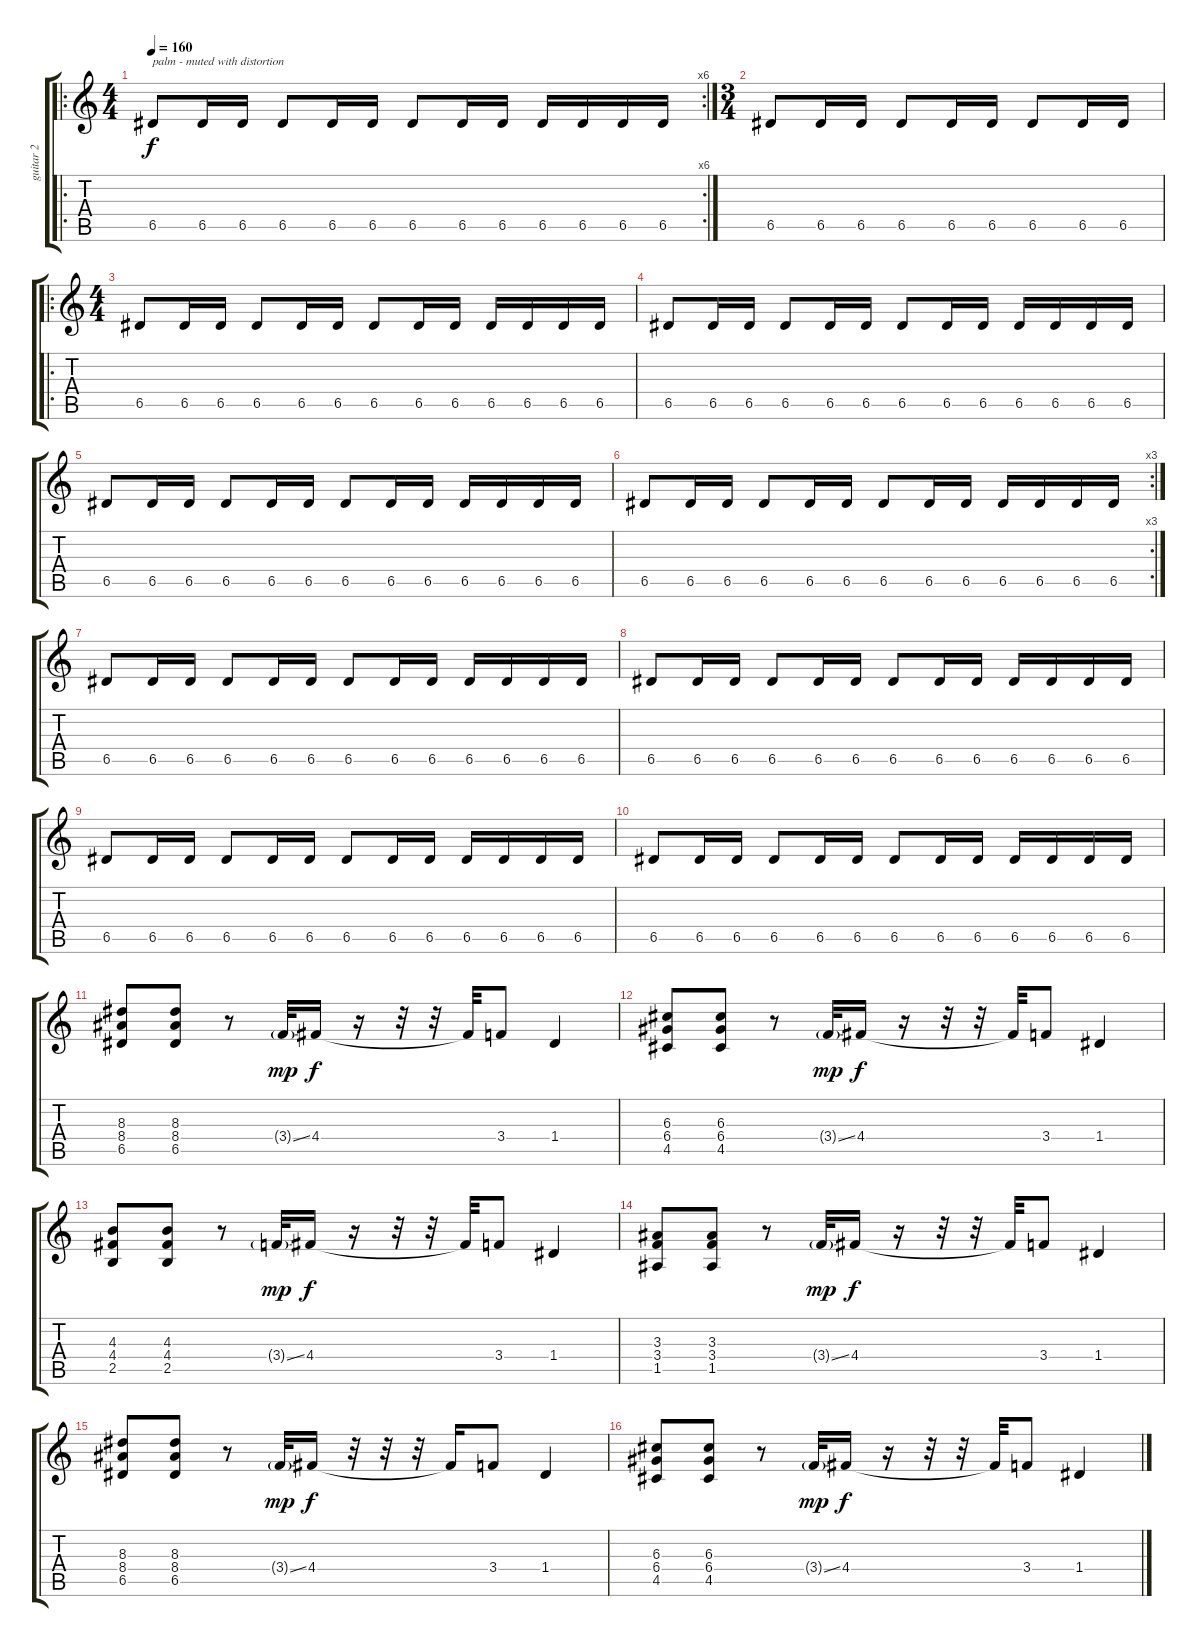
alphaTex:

\track ("guitar 2" "guitar 2") {instrument distortionguitar}
\staff {score tabs}
\tuning (E4 B3 G3 D3 A2 E2) {hide}
\ro
\rc 6
\ts (4 4)
\tempo 160
\clef g2
\ks c
6.5.8{txt "palm - muted with distortion" dy f instrument electricguitarmuted} 6.5.16 6.5.16 6.5.8 6.5.16 6.5.16 6.5.8 6.5.16 6.5.16 6.5.16 6.5.16 6.5.16 6.5.16 |
\ts (3 4)
6.5.8 6.5.16 6.5.16 6.5.8 6.5.16 6.5.16 6.5.8 6.5.16 6.5.16 |
\ro
\ts (4 4)
6.5.8 6.5.16 6.5.16 6.5.8 6.5.16 6.5.16 6.5.8 6.5.16 6.5.16 6.5.16 6.5.16 6.5.16 6.5.16 |
6.5.8 6.5.16 6.5.16 6.5.8 6.5.16 6.5.16 6.5.8 6.5.16 6.5.16 6.5.16 6.5.16 6.5.16 6.5.16 |
6.5.8 6.5.16 6.5.16 6.5.8 6.5.16 6.5.16 6.5.8 6.5.16 6.5.16 6.5.16 6.5.16 6.5.16 6.5.16 |
\rc 3
6.5.8 6.5.16 6.5.16 6.5.8 6.5.16 6.5.16 6.5.8 6.5.16 6.5.16 6.5.16 6.5.16 6.5.16 6.5.16 |
6.5.8 6.5.16 6.5.16 6.5.8 6.5.16 6.5.16 6.5.8 6.5.16 6.5.16 6.5.16 6.5.16 6.5.16 6.5.16 |
6.5.8 6.5.16 6.5.16 6.5.8 6.5.16 6.5.16 6.5.8 6.5.16 6.5.16 6.5.16 6.5.16 6.5.16 6.5.16 |
6.5.8 6.5.16 6.5.16 6.5.8 6.5.16 6.5.16 6.5.8 6.5.16 6.5.16 6.5.16 6.5.16 6.5.16 6.5.16 |
6.5.8 6.5.16 6.5.16 6.5.8 6.5.16 6.5.16 6.5.8 6.5.16 6.5.16 6.5.16 6.5.16 6.5.16 6.5.16 |
(8.3 8.4 6.5).8{instrument distortionguitar} (8.3 8.4 6.5).8 r.8 3.4{ss g}.32{dy mp} 4.4.16{dy f} r.16 r.32 r.32 4.4{t}.32 3.4.8 1.4.4 |
(6.3 6.4 4.5).8 (6.3 6.4 4.5).8 r.8 3.4{ss g}.32{dy mp} 4.4.16{dy f} r.16 r.32 r.32 4.4{t}.32 3.4.8 1.4.4 |
(4.3 4.4 2.5).8 (4.3 4.4 2.5).8 r.8 3.4{ss g}.32{dy mp} 4.4.16{dy f} r.16 r.32 r.32 4.4{t}.32 3.4.8 1.4.4 |
(3.3 3.4 1.5).8 (3.3 3.4 1.5).8 r.8 3.4{ss g}.32{dy mp} 4.4.16{dy f} r.16 r.32 r.32 4.4{t}.32 3.4.8 1.4.4 |
(8.3 8.4 6.5).8 (8.3 8.4 6.5).8 r.8 3.4{ss g}.32{dy mp} 4.4.16{dy f} r.32 r.32 r.32 4.4{t}.16 3.4.8 1.4.4 |
(6.3 6.4 4.5).8 (6.3 6.4 4.5).8 r.8 3.4{ss g}.32{dy mp} 4.4.16{dy f} r.16 r.32 r.32 4.4{t}.32 3.4.8 1.4.4
